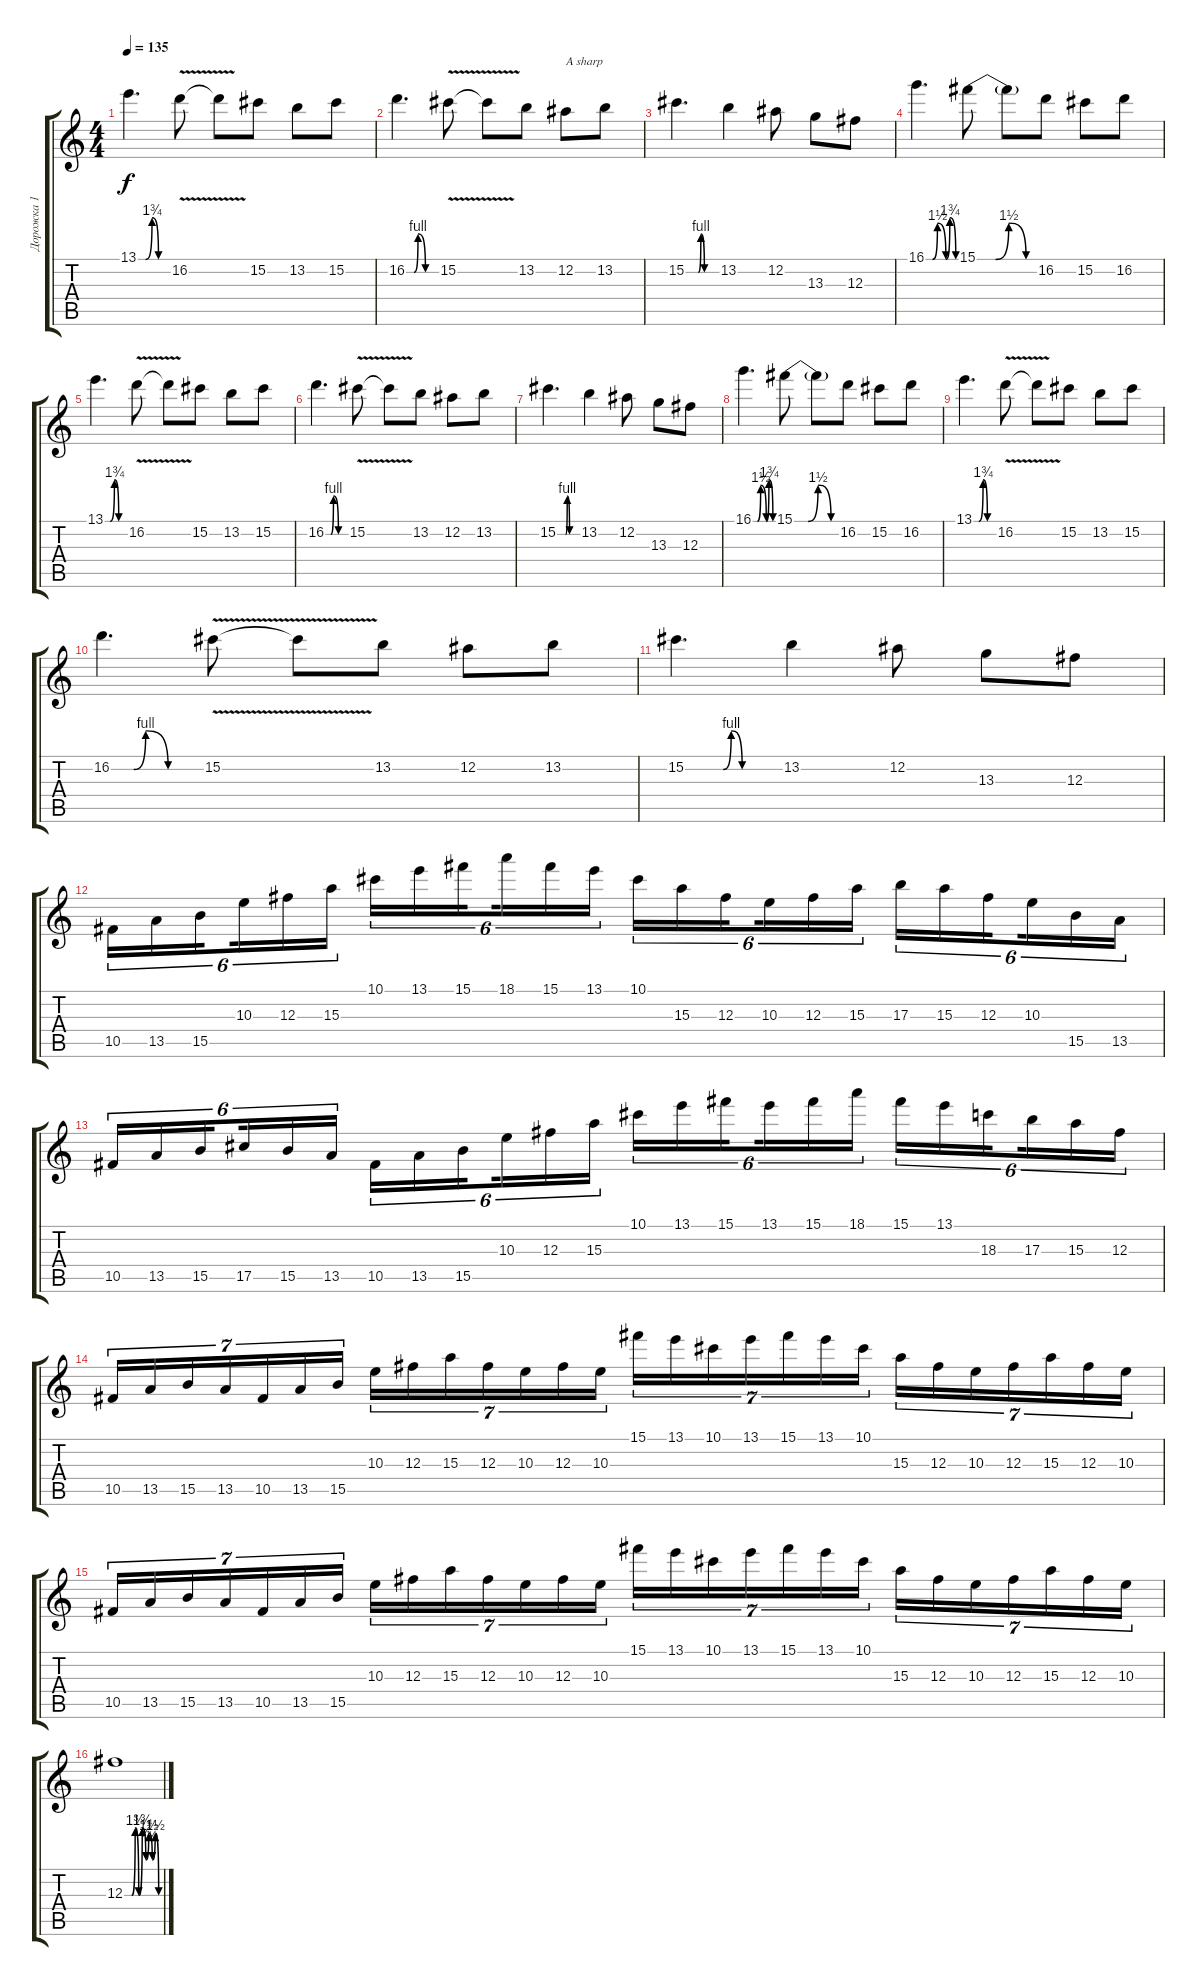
\track ("Дорожка 1" "Дорожка 1") {instrument distortionguitar}
\staff {score tabs}
\tuning (Eb4 Bb3 Gb3 Db3 Ab2 Eb2) {hide}
\ts (4 4)
\tempo 135
\clef g2
\ks c
13.1{be (custom 0 0 15 0 28 7 41 0 60 0)}.4{d dy f} 16.2{v}.8 16.2{t}.8 15.2.8 13.2.8 15.2.8 |
16.2{be (custom 0 0 15 0 23 4 38 0 60 0)}.4{d} 15.2{v}.8 15.2{t}.8 13.2.8 12.2.8{txt "A sharp"} 13.2.8 |
15.2{be (custom 0 0 11 0 19 0 24 0 29 4 36 0 60 0)}.4{d} 13.2.4 12.2.8 13.3.8 12.3.8 |
16.1{be (custom 0 0 13 0 23 6 40 0 48 7 60 0)}.4{d} 15.1{be (custom 0 0 13 0 18 0 31 6 48 0 53 0 60 0)}.8 15.1{t}.8 16.2.8 15.2.8 16.2.8 |
13.1{be (custom 0 0 15 0 28 7 41 0 60 0)}.4{d} 16.2{v}.8 16.2{t}.8 15.2.8 13.2.8 15.2.8 |
16.2{be (custom 0 0 15 0 23 4 38 0 60 0)}.4{d} 15.2{v}.8 15.2{t}.8 13.2.8 12.2.8 13.2.8 |
15.2{be (custom 0 0 11 0 19 0 24 0 29 4 36 0 60 0)}.4{d} 13.2.4 12.2.8 13.3.8 12.3.8 |
16.1{be (custom 0 0 13 0 23 6 40 0 48 7 60 0)}.4{d} 15.1{be (custom 0 0 13 0 18 0 31 6 48 0 53 0 60 0)}.8 15.1{t}.8 16.2.8 15.2.8 16.2.8 |
13.1{be (custom 0 0 15 0 28 7 41 0 60 0)}.4{d} 16.2{v}.8 16.2{t}.8 15.2.8 13.2.8 15.2.8 |
16.2{be (custom 0 0 15 0 23 4 38 0 60 0)}.4{d} 15.2{v}.8 15.2{t}.8 13.2.8 12.2.8 13.2.8 |
15.2{be (custom 0 0 11 0 19 0 24 0 29 4 36 0 60 0)}.4{d} 13.2.4 12.2.8 13.3.8 12.3.8 |
10.5.16{tu (6 4)} 13.5.16{tu (6 4)} 15.5.16{tu (6 4) beam splitsecondary} 10.3.16{tu (6 4)} 12.3.16{tu (6 4)} 15.3.16{tu (6 4)} 10.1.16{tu (6 4)} 13.1.16{tu (6 4)} 15.1.16{tu (6 4) beam splitsecondary} 18.1.16{tu (6 4)} 15.1.16{tu (6 4)} 13.1.16{tu (6 4)} 10.1.16{tu (6 4)} 15.3.16{tu (6 4)} 12.3.16{tu (6 4) beam splitsecondary} 10.3.16{tu (6 4)} 12.3.16{tu (6 4)} 15.3.16{tu (6 4)} 17.3.16{tu (6 4)} 15.3.16{tu (6 4)} 12.3.16{tu (6 4) beam splitsecondary} 10.3.16{tu (6 4)} 15.5.16{tu (6 4)} 13.5.16{tu (6 4)} |
10.5.16{tu (6 4)} 13.5.16{tu (6 4)} 15.5.16{tu (6 4) beam splitsecondary} 17.5.16{tu (6 4)} 15.5.16{tu (6 4)} 13.5.16{tu (6 4)} 10.5.16{tu (6 4)} 13.5.16{tu (6 4)} 15.5.16{tu (6 4) beam splitsecondary} 10.3.16{tu (6 4)} 12.3.16{tu (6 4)} 15.3.16{tu (6 4)} 10.1.16{tu (6 4)} 13.1.16{tu (6 4)} 15.1.16{tu (6 4) beam splitsecondary} 13.1.16{tu (6 4)} 15.1.16{tu (6 4)} 18.1.16{tu (6 4)} 15.1.16{tu (6 4)} 13.1.16{tu (6 4)} 18.3.16{tu (6 4) beam splitsecondary} 17.3.16{tu (6 4)} 15.3.16{tu (6 4)} 12.3.16{tu (6 4)} |
10.5.16{tu (7 4)} 13.5.16{tu (7 4)} 15.5.16{tu (7 4)} 13.5.16{tu (7 4)} 10.5.16{tu (7 4)} 13.5.16{tu (7 4)} 15.5.16{tu (7 4)} 10.3.16{tu (7 4)} 12.3.16{tu (7 4)} 15.3.16{tu (7 4)} 12.3.16{tu (7 4)} 10.3.16{tu (7 4)} 12.3.16{tu (7 4)} 10.3.16{tu (7 4)} 15.1.16{tu (7 4)} 13.1.16{tu (7 4)} 10.1.16{tu (7 4)} 13.1.16{tu (7 4)} 15.1.16{tu (7 4)} 13.1.16{tu (7 4)} 10.1.16{tu (7 4)} 15.3.16{tu (7 4)} 12.3.16{tu (7 4)} 10.3.16{tu (7 4)} 12.3.16{tu (7 4)} 15.3.16{tu (7 4)} 12.3.16{tu (7 4)} 10.3.16{tu (7 4)} |
10.5.16{tu (7 4)} 13.5.16{tu (7 4)} 15.5.16{tu (7 4)} 13.5.16{tu (7 4)} 10.5.16{tu (7 4)} 13.5.16{tu (7 4)} 15.5.16{tu (7 4)} 10.3.16{tu (7 4)} 12.3.16{tu (7 4)} 15.3.16{tu (7 4)} 12.3.16{tu (7 4)} 10.3.16{tu (7 4)} 12.3.16{tu (7 4)} 10.3.16{tu (7 4)} 15.1.16{tu (7 4)} 13.1.16{tu (7 4)} 10.1.16{tu (7 4)} 13.1.16{tu (7 4)} 15.1.16{tu (7 4)} 13.1.16{tu (7 4)} 10.1.16{tu (7 4)} 15.3.16{tu (7 4)} 12.3.16{tu (7 4)} 10.3.16{tu (7 4)} 12.3.16{tu (7 4)} 15.3.16{tu (7 4)} 12.3.16{tu (7 4)} 10.3.16{tu (7 4)} |
12.3{be (custom 0 0 12 0 18 7 24 0 30 7 36 1 41 6 47 1 52 6 58 0 60 0)}.1
